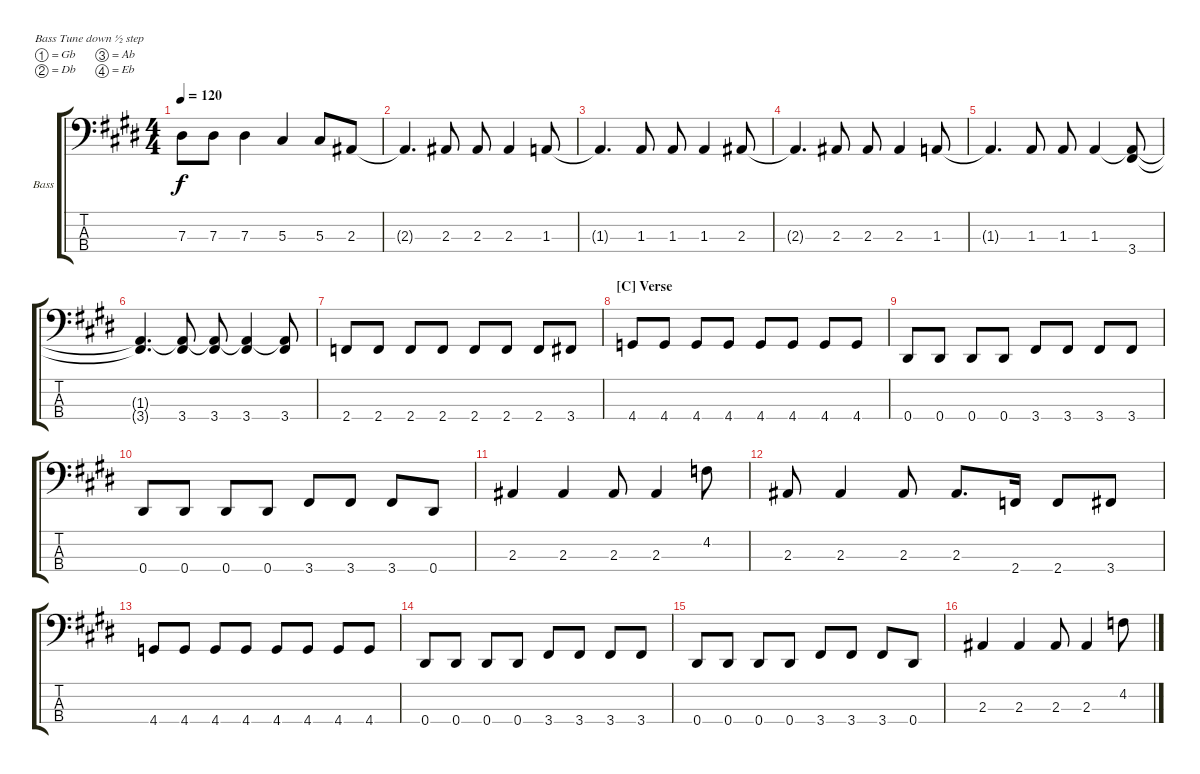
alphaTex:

\defaultSystemsLayout 4
\bracketExtendMode groupsimilarinstruments
\firstSystemTrackNameOrientation horizontal
\otherSystemsTrackNameOrientation horizontal
\track ("Bass" "Bass") {instrument electricbassfinger}
\staff {score tabs}
\tuning (Gb2 Db2 Ab1 Eb1)
\ts (4 4)
\tempo 120
\clef f4
\scale
1.07818
\ks e
7.3{t}.8{dy f} 7.3.8 7.3.4 5.3.4 5.3.8 2.3.8 |
\scale
0.921816 2.3{t}.4{d} 2.3.8 2.3.8 2.3.4 1.3.8 |
\scale
1.07818 1.3{t}.4{d} 1.3.8 1.3.8 1.3.4 2.3.8 |
\scale
0.921816 2.3{t}.4{d} 2.3.8 2.3.8 2.3.4 1.3.8 |
\scale
1.07818 1.3{t}.4{d} 1.3.8 1.3.8 1.3.4 (3.4 1.3{t}).8 |
\scale
0.921816 (3.4{t} 1.3{t}).4{d} (3.4 1.3{t}).8 (3.4 1.3{t}).8 (3.4 1.3{t}).4 (1.3{t} 3.4).8 |
\scale
1.07818 2.4.8 2.4.8 2.4.8 2.4.8 2.4.8 2.4.8 2.4.8 3.4.8 |
\section ("C" "Verse")
\scale
0.921816 4.4.8 4.4.8 4.4.8 4.4.8 4.4.8 4.4.8 4.4.8 4.4.8 |
\scale
1.07818 0.4.8 0.4.8 0.4.8 0.4.8 3.4.8 3.4.8 3.4.8 3.4.8 |
\scale
0.921816 0.4.8 0.4.8 0.4.8 0.4.8 3.4.8 3.4.8 3.4.8 0.4.8 |
\scale
1.07818 2.3.4 2.3.4 2.3.8 2.3.4 4.2.8 |
\scale
0.921816 2.3.8 2.3.4 2.3.8 2.3.8{d} 2.4.16 2.4.8 3.4.8 |
\scale
1.07818 4.4.8 4.4.8 4.4.8 4.4.8 4.4.8 4.4.8 4.4.8 4.4.8 |
\scale
0.921816 0.4.8 0.4.8 0.4.8 0.4.8 3.4.8 3.4.8 3.4.8 3.4.8 |
\scale
1.07818 0.4.8 0.4.8 0.4.8 0.4.8 3.4.8 3.4.8 3.4.8 0.4.8 |
\scale
0.921816 2.3.4 2.3.4 2.3.8 2.3.4 4.2.8
